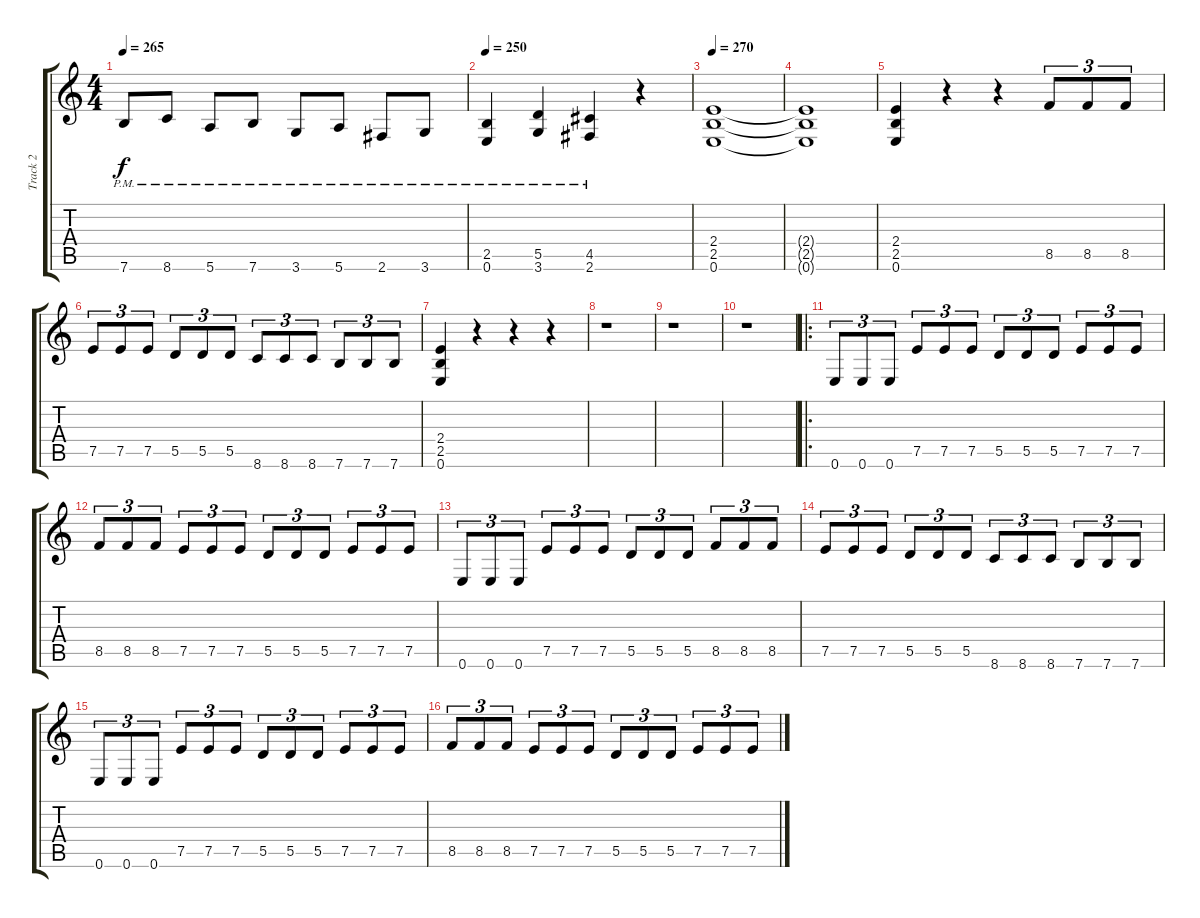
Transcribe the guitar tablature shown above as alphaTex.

\track ("Track 2" "Track 2") {instrument distortionguitar}
\staff {score tabs}
\tuning (E4 B3 G3 D3 A2 E2) {hide}
\ts (4 4)
\tempo 265
\clef g2
\ks c
7.6{pm}.8{dy f} 8.6{pm}.8 5.6{pm}.8 7.6{pm}.8 3.6{pm}.8 5.6{pm}.8 2.6{pm}.8 3.6{pm}.8 |
\tempo 250
(2.5{pm} 0.6{pm}).4 (5.5{pm} 3.6{pm}).4 (4.5{pm} 2.6{pm}).4 r.4 |
\tempo 270
(2.4 2.5 0.6).1 |
(2.4{t} 2.5{t} 0.6{t}).1 |
(2.4 2.5 0.6).4 r.4 r.4 8.5.8{tu (3 2)} 8.5.8{tu (3 2)} 8.5.8{tu (3 2)} |
7.5.8{tu (3 2)} 7.5.8{tu (3 2)} 7.5.8{tu (3 2)} 5.5.8{tu (3 2)} 5.5.8{tu (3 2)} 5.5.8{tu (3 2)} 8.6.8{tu (3 2)} 8.6.8{tu (3 2)} 8.6.8{tu (3 2)} 7.6.8{tu (3 2)} 7.6.8{tu (3 2)} 7.6.8{tu (3 2)} |
(2.4 2.5 0.6).4 r.4 r.4 r.4 |
r.1 |
r.1 |
r.1 |
\ro
0.6.8{tu (3 2)} 0.6.8{tu (3 2)} 0.6.8{tu (3 2)} 7.5.8{tu (3 2)} 7.5.8{tu (3 2)} 7.5.8{tu (3 2)} 5.5.8{tu (3 2)} 5.5.8{tu (3 2)} 5.5.8{tu (3 2)} 7.5.8{tu (3 2)} 7.5.8{tu (3 2)} 7.5.8{tu (3 2)} |
8.5.8{tu (3 2)} 8.5.8{tu (3 2)} 8.5.8{tu (3 2)} 7.5.8{tu (3 2)} 7.5.8{tu (3 2)} 7.5.8{tu (3 2)} 5.5.8{tu (3 2)} 5.5.8{tu (3 2)} 5.5.8{tu (3 2)} 7.5.8{tu (3 2)} 7.5.8{tu (3 2)} 7.5.8{tu (3 2)} |
0.6.8{tu (3 2)} 0.6.8{tu (3 2)} 0.6.8{tu (3 2)} 7.5.8{tu (3 2)} 7.5.8{tu (3 2)} 7.5.8{tu (3 2)} 5.5.8{tu (3 2)} 5.5.8{tu (3 2)} 5.5.8{tu (3 2)} 8.5.8{tu (3 2)} 8.5.8{tu (3 2)} 8.5.8{tu (3 2)} |
7.5.8{tu (3 2)} 7.5.8{tu (3 2)} 7.5.8{tu (3 2)} 5.5.8{tu (3 2)} 5.5.8{tu (3 2)} 5.5.8{tu (3 2)} 8.6.8{tu (3 2)} 8.6.8{tu (3 2)} 8.6.8{tu (3 2)} 7.6.8{tu (3 2)} 7.6.8{tu (3 2)} 7.6.8{tu (3 2)} |
0.6.8{tu (3 2)} 0.6.8{tu (3 2)} 0.6.8{tu (3 2)} 7.5.8{tu (3 2)} 7.5.8{tu (3 2)} 7.5.8{tu (3 2)} 5.5.8{tu (3 2)} 5.5.8{tu (3 2)} 5.5.8{tu (3 2)} 7.5.8{tu (3 2)} 7.5.8{tu (3 2)} 7.5.8{tu (3 2)} |
8.5.8{tu (3 2)} 8.5.8{tu (3 2)} 8.5.8{tu (3 2)} 7.5.8{tu (3 2)} 7.5.8{tu (3 2)} 7.5.8{tu (3 2)} 5.5.8{tu (3 2)} 5.5.8{tu (3 2)} 5.5.8{tu (3 2)} 7.5.8{tu (3 2)} 7.5.8{tu (3 2)} 7.5.8{tu (3 2)}
